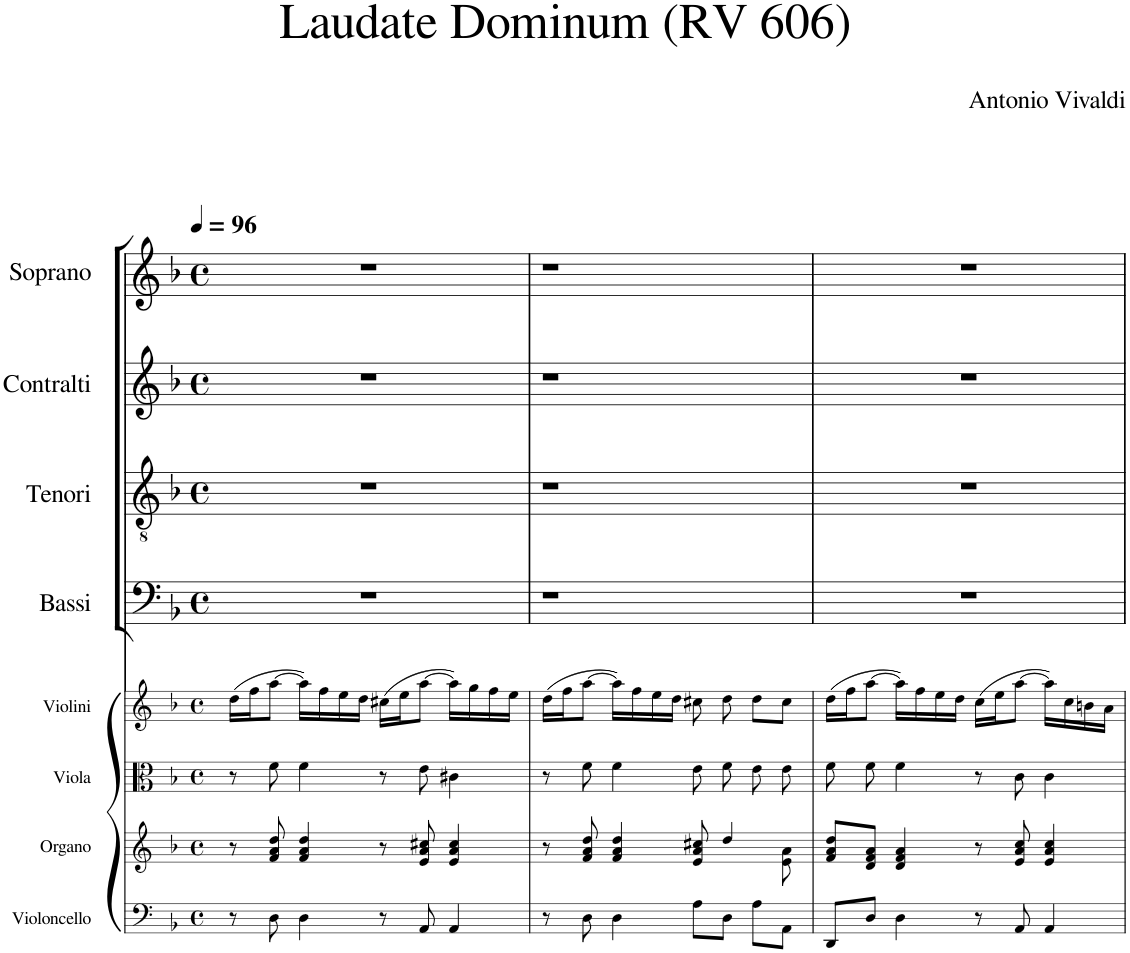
**kern	**kern	**kern	**kern	**kern	**kern	**kern	**kern
*part8	*part7	*part6	*part5	*part4	*part3	*part2	*part1
*staff8	*staff7	*staff6	*staff5	*staff4	*staff3	*staff2	*staff1
*I"Violoncello	*I"Organo	*I"Viola	*I"Violini	*I"Bassi	*I"Tenori	*I"Contralti	*I"Soprano
*I'Vc	*	*I'Vla	*I'Vln	*	*	*	*
*stria5	*stria5	*stria5	*stria5	*	*	*	*
*clefF4	*clefG2	*clefC3	*clefG2	*clefF4	*clefGv2	*clefG2	*clefG2
*	*	*	*	*	*	*	*Trd1c2
*k[b-]	*k[b-]	*k[b-]	*k[b-]	*k[b-]	*k[b-]	*k[b-]	*k[b-]
*F:	*F:	*F:	*F:	*F:	*F:	*F:	*F:
*M4/4	*M4/4	*M4/4	*M4/4	*M4/4	*M4/4	*M4/4	*M4/4
*met(c)	*met(c)	*met(c)	*met(c)	*met(c)	*met(c)	*met(c)	*met(c)
*MM96	*MM96	*MM96	*MM96	*MM96	*MM96	*MM96	*MM96
=1	=1	=1	=1	=1	=1	=1	=1
8r	8r	8r	(16dd\LL	1r	1r	1r	1r
.	.	.	16ff\J	.	.	.	.
8D\	8f/ 8a/ 8dd/	8f\	[8aa\J	.	.	.	.
4D\	4f/ 4a/ 4dd/	4f\	16aa\LL])	.	.	.	.
.	.	.	16ff\	.	.	.	.
.	.	.	16ee\	.	.	.	.
.	.	.	16dd\JJ	.	.	.	.
8r	8r	8r	(16cc#X\LL	.	.	.	.
.	.	.	16ee\J	.	.	.	.
8AA/	8e/ 8a/ 8cc#X/	8e\	[8aa\J	.	.	.	.
4AA/	4e/ 4a/ 4cc#/	4c#X\	16aa\LL])	.	.	.	.
.	.	.	16gg\	.	.	.	.
.	.	.	16ff\	.	.	.	.
.	.	.	16ee\JJ	.	.	.	.
=2	=2	=2	=2	=2	=2	=2	=2
8r	8r	8r	(16dd\LL	1r	1r	1r	1r
.	.	.	16ff\J	.	.	.	.
8D\	8f/ 8a/ 8dd/	8f\	[8aa\J	.	.	.	.
4D\	4f/ 4a/ 4dd/	4f\	16aa\LL])	.	.	.	.
.	.	.	16ff\	.	.	.	.
.	.	.	16ee\	.	.	.	.
.	.	.	16dd\JJ	.	.	.	.
8A\L	8e/ 8a/ 8cc#X/	8e\L	8cc#X\	.	.	.	.
8D\J	4dd/	8f\J	8dd\	.	.	.	.
8A\L	.	8e\L	8dd\L	.	.	.	.
8AA\J	8e\ 8a\	8e\J	8cc#\J	.	.	.	.
=3	=3	=3	=3	=3	=3	=3	=3
8DD/L	8f/ 8a/ 8dd/L	8f\L	(16dd\LL	1r	1r	1r	1r
.	.	.	16ff\J	.	.	.	.
8D/J	8d/ 8f/ 8a/J	8f\J	[8aa\J	.	.	.	.
4D\	4d/ 4f/ 4a/	4f\	16aa\LL])	.	.	.	.
.	.	.	16ff\	.	.	.	.
.	.	.	16ee\	.	.	.	.
.	.	.	16dd\JJ	.	.	.	.
8r	8r	8r	(16cc\LL	.	.	.	.
.	.	.	16ee\J	.	.	.	.
8AA/	8e/ 8a/ 8cc/	8c\	[8aa\J	.	.	.	.
4AA/	4e/ 4a/ 4cc/	4c\	16aa\LL])	.	.	.	.
.	.	.	16cc\	.	.	.	.
.	.	.	16bn\	.	.	.	.
.	.	.	16a\JJ	.	.	.	.
=	=	=	=	=	=	=	=
*-	*-	*-	*-	*-	*-	*-	*-
